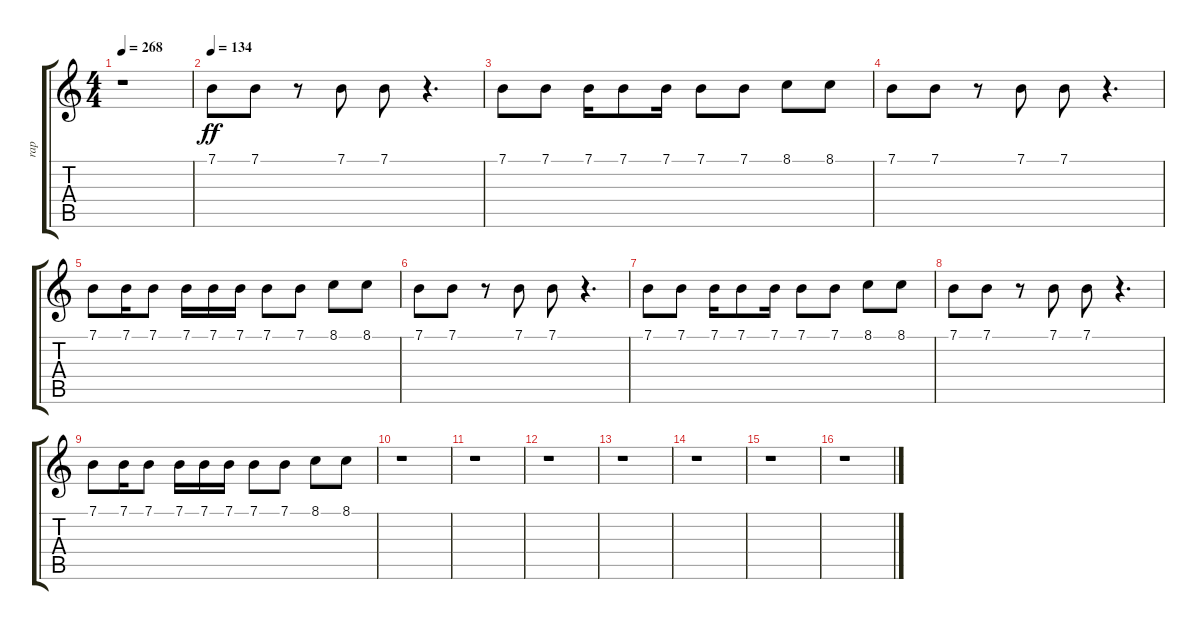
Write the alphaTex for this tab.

\track ("rap" "rap") {instrument mutedtrumpet}
\staff {score tabs}
\tuning (E4 B3 G3 D3 A2 E2) {hide}
\ts (4 4)
\tempo 268
\clef g2
\ks c
r.1{dy ff} |
\tempo 134
7.1.8 7.1.8 r.8 7.1.8 7.1.8 r.4{d} |
7.1.8 7.1.8 7.1.16 7.1.8 7.1.16 7.1.8 7.1.8 8.1.8 8.1.8 |
7.1.8 7.1.8 r.8 7.1.8 7.1.8 r.4{d} |
7.1.8 7.1.16 7.1.8 7.1.16 7.1.16 7.1.16 7.1.8 7.1.8 8.1.8 8.1.8 |
7.1.8 7.1.8 r.8 7.1.8 7.1.8 r.4{d} |
7.1.8 7.1.8 7.1.16 7.1.8 7.1.16 7.1.8 7.1.8 8.1.8 8.1.8 |
7.1.8 7.1.8 r.8 7.1.8 7.1.8 r.4{d} |
7.1.8 7.1.16 7.1.8 7.1.16 7.1.16 7.1.16 7.1.8 7.1.8 8.1.8 8.1.8 |
r.1 |
r.1 |
r.1 |
r.1 |
r.1 |
r.1 |
r.1
